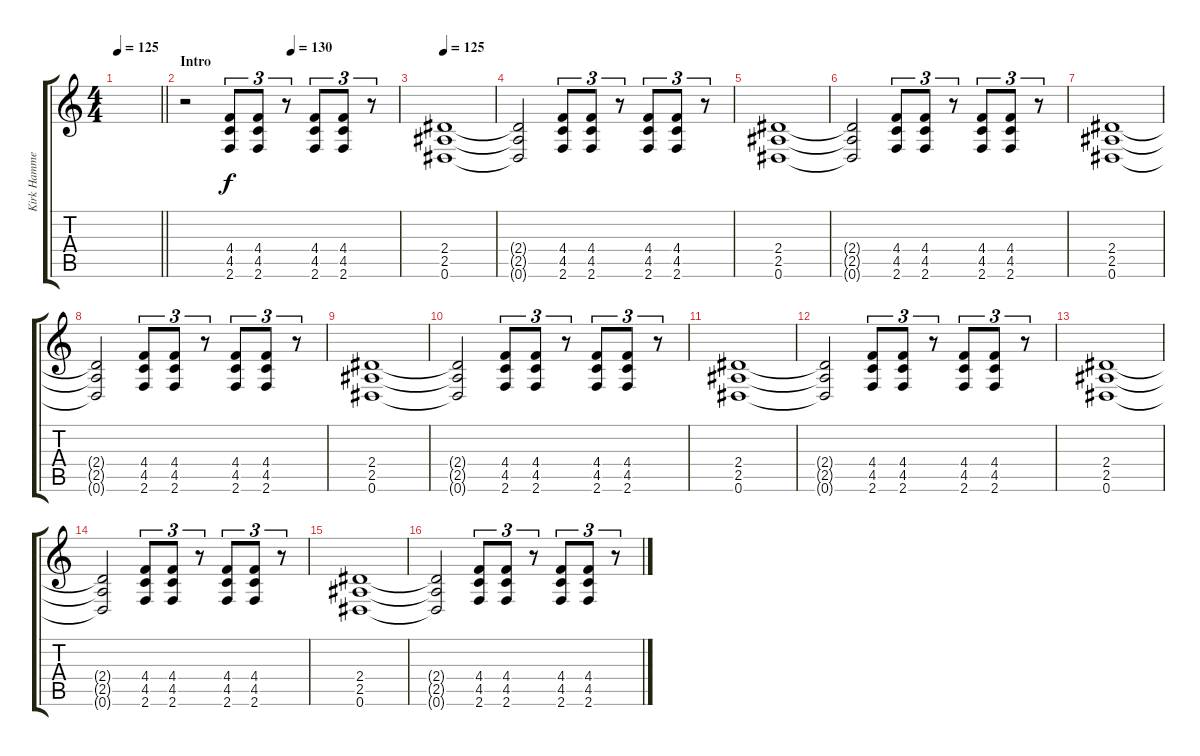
\track ("Kirk Hammett (Guitar)" "Kirk Hamme") {mute instrument distortionguitar}
\staff {score tabs}
\tuning (Eb4 Bb3 Gb3 Db3 Ab2 Eb2) {hide}
\ts (4 4)
\tempo 125
\clef g2
\barLineRight lightlight
\ks c
|
\section ("" "Intro")
\tempo (130 0.5)
r.2 (4.4 4.5 2.6).8{tu (3 2)} (4.4 4.5 2.6).8{tu (3 2)} r.8{tu (3 2)} (4.4 4.5 2.6).8{tu (3 2)} (4.4 4.5 2.6).8{tu (3 2)} r.8{tu (3 2)} |
\tempo 125
(2.4 2.5 0.6).1 |
(2.4{t} 2.5{t} 0.6{t}).2 (4.4 4.5 2.6).8{tu (3 2)} (4.4 4.5 2.6).8{tu (3 2)} r.8{tu (3 2)} (4.4 4.5 2.6).8{tu (3 2)} (4.4 4.5 2.6).8{tu (3 2)} r.8{tu (3 2)} |
(2.4 2.5 0.6).1 |
(2.4{t} 2.5{t} 0.6{t}).2 (4.4 4.5 2.6).8{tu (3 2)} (4.4 4.5 2.6).8{tu (3 2)} r.8{tu (3 2)} (4.4 4.5 2.6).8{tu (3 2)} (4.4 4.5 2.6).8{tu (3 2)} r.8{tu (3 2)} |
(2.4 2.5 0.6).1 |
(2.4{t} 2.5{t} 0.6{t}).2 (4.4 4.5 2.6).8{tu (3 2)} (4.4 4.5 2.6).8{tu (3 2)} r.8{tu (3 2)} (4.4 4.5 2.6).8{tu (3 2)} (4.4 4.5 2.6).8{tu (3 2)} r.8{tu (3 2)} |
(2.4 2.5 0.6).1 |
(2.4{t} 2.5{t} 0.6{t}).2 (4.4 4.5 2.6).8{tu (3 2)} (4.4 4.5 2.6).8{tu (3 2)} r.8{tu (3 2)} (4.4 4.5 2.6).8{tu (3 2)} (4.4 4.5 2.6).8{tu (3 2)} r.8{tu (3 2)} |
(2.4 2.5 0.6).1 |
(2.4{t} 2.5{t} 0.6{t}).2 (4.4 4.5 2.6).8{tu (3 2)} (4.4 4.5 2.6).8{tu (3 2)} r.8{tu (3 2)} (4.4 4.5 2.6).8{tu (3 2)} (4.4 4.5 2.6).8{tu (3 2)} r.8{tu (3 2)} |
(2.4 2.5 0.6).1 |
(2.4{t} 2.5{t} 0.6{t}).2 (4.4 4.5 2.6).8{tu (3 2)} (4.4 4.5 2.6).8{tu (3 2)} r.8{tu (3 2)} (4.4 4.5 2.6).8{tu (3 2)} (4.4 4.5 2.6).8{tu (3 2)} r.8{tu (3 2)} |
(2.4 2.5 0.6).1 |
(2.4{t} 2.5{t} 0.6{t}).2 (4.4 4.5 2.6).8{tu (3 2)} (4.4 4.5 2.6).8{tu (3 2)} r.8{tu (3 2)} (4.4 4.5 2.6).8{tu (3 2)} (4.4 4.5 2.6).8{tu (3 2)} r.8{tu (3 2)}
